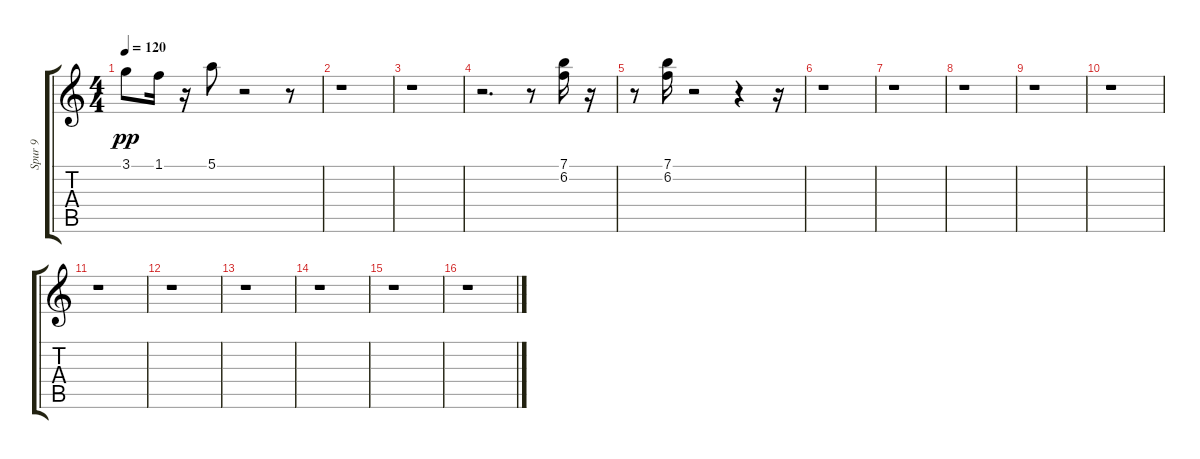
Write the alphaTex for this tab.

\track ("Spur 9" "Spur 9") {instrument synthbass2}
\staff {score tabs}
\tuning (E4 B3 G3 D3 A2 E2) {hide}
\ts (4 4)
\tempo 120
\clef g2
\ks c
3.1.8{dy pp} 1.1.16 r.16 5.1.8 r.2 r.8 |
r.1 |
r.1 |
r.2{d} r.8 (7.1 6.2).16 r.16 |
r.8 (7.1 6.2).16 r.2 r.4 r.16 |
r.1 |
r.1 |
r.1 |
r.1 |
r.1 |
r.1 |
r.1 |
r.1 |
r.1 |
r.1 |
r.1
